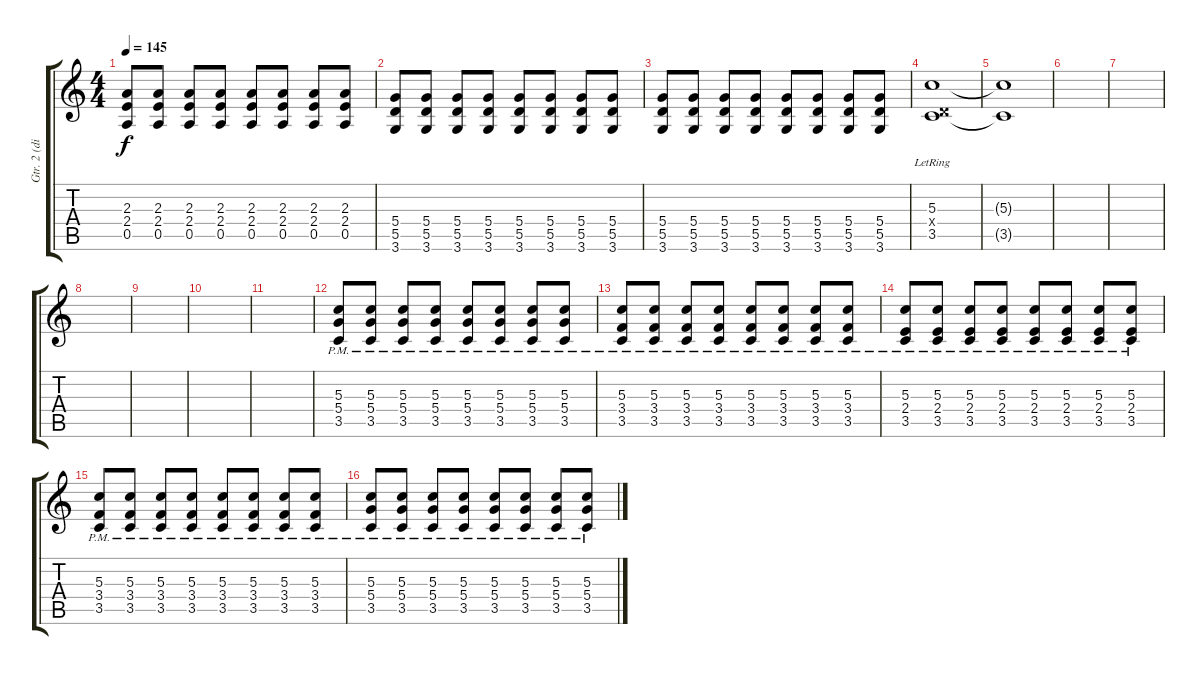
\track ("Gtr. 2 (dist.)" "Gtr. 2 (di") {instrument overdrivenguitar}
\staff {score tabs}
\tuning (E4 B3 G3 D3 A2 E2) {hide}
\ts (4 4)
\tempo 145
\clef g2
\ks c
(2.3 2.4 0.5).8{dy f} (2.3 2.4 0.5).8 (2.3 2.4 0.5).8 (2.3 2.4 0.5).8 (2.3 2.4 0.5).8 (2.3 2.4 0.5).8 (2.3 2.4 0.5).8 (2.3 2.4 0.5).8 |
(5.4 5.5 3.6).8 (5.4 5.5 3.6).8 (5.4 5.5 3.6).8 (5.4 5.5 3.6).8 (5.4 5.5 3.6).8 (5.4 5.5 3.6).8 (5.4 5.5 3.6).8 (5.4 5.5 3.6).8 |
(5.4 5.5 3.6).8 (5.4 5.5 3.6).8 (5.4 5.5 3.6).8 (5.4 5.5 3.6).8 (5.4 5.5 3.6).8 (5.4 5.5 3.6).8 (5.4 5.5 3.6).8 (5.4 5.5 3.6).8 |
(5.3 0.4{x} 3.5{lr}).1 |
(5.3{t} 3.5{t}).1 |
|
|
|
|
|
|
(5.3{pm} 5.4{pm} 3.5{pm}).8 (5.3{pm} 5.4{pm} 3.5{pm}).8 (5.3{pm} 5.4{pm} 3.5{pm}).8 (5.3{pm} 5.4{pm} 3.5{pm}).8 (5.3{pm} 5.4{pm} 3.5{pm}).8 (5.3{pm} 5.4{pm} 3.5{pm}).8 (5.3{pm} 5.4{pm} 3.5{pm}).8 (5.3{pm} 5.4{pm} 3.5{pm}).8 |
(5.3{pm} 3.4{pm} 3.5{pm}).8 (5.3{pm} 3.4{pm} 3.5{pm}).8 (5.3{pm} 3.4{pm} 3.5{pm}).8 (5.3{pm} 3.4{pm} 3.5{pm}).8 (5.3{pm} 3.4{pm} 3.5{pm}).8 (5.3{pm} 3.4{pm} 3.5{pm}).8 (5.3{pm} 3.4{pm} 3.5{pm}).8 (5.3{pm} 3.4{pm} 3.5{pm}).8 |
(5.3{pm} 2.4{pm} 3.5{pm}).8 (5.3{pm} 2.4{pm} 3.5{pm}).8 (5.3{pm} 2.4{pm} 3.5{pm}).8 (5.3{pm} 2.4{pm} 3.5{pm}).8 (5.3{pm} 2.4{pm} 3.5{pm}).8 (5.3{pm} 2.4{pm} 3.5{pm}).8 (5.3{pm} 2.4{pm} 3.5{pm}).8 (5.3{pm} 2.4{pm} 3.5{pm}).8 |
(5.3{pm} 3.4{pm} 3.5{pm}).8 (5.3{pm} 3.4{pm} 3.5{pm}).8 (5.3{pm} 3.4{pm} 3.5{pm}).8 (5.3{pm} 3.4{pm} 3.5{pm}).8 (5.3{pm} 3.4{pm} 3.5{pm}).8 (5.3{pm} 3.4{pm} 3.5{pm}).8 (5.3{pm} 3.4{pm} 3.5{pm}).8 (5.3{pm} 3.4{pm} 3.5{pm}).8 |
(5.3{pm} 5.4{pm} 3.5{pm}).8 (5.3{pm} 5.4{pm} 3.5{pm}).8 (5.3{pm} 5.4{pm} 3.5{pm}).8 (5.3{pm} 5.4{pm} 3.5{pm}).8 (5.3{pm} 5.4{pm} 3.5{pm}).8 (5.3{pm} 5.4{pm} 3.5{pm}).8 (5.3{pm} 5.4{pm} 3.5{pm}).8 (5.3{pm} 5.4{pm} 3.5{pm}).8
